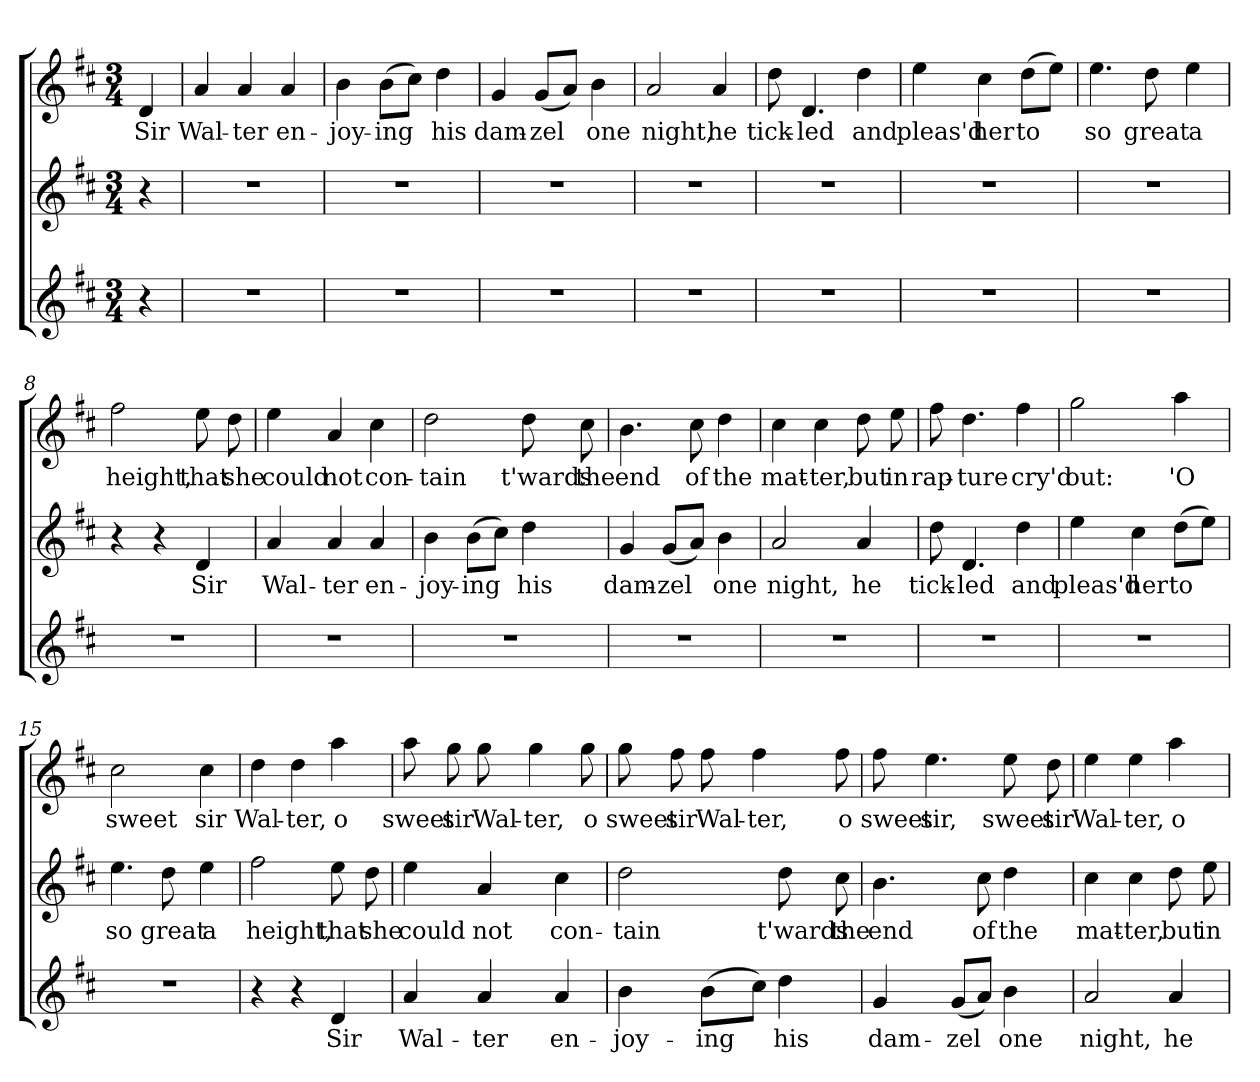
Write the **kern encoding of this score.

**kern	**text	**kern	**text	**kern	**text
*part3	*part3	*part2	*part2	*part1	*part1
*staff3	*staff3	*staff2	*staff2	*staff1	*staff1
*clefG2	*	*clefG2	*	*clefG2	*
*k[f#c#]	*	*k[f#c#]	*	*k[f#c#]	*
*D:	*	*D:	*	*D:	*
*M3/4	*	*M3/4	*	*M3/4	*
=	=	=	=	=	=
4r	.	4r	.	4d/	Sir
=1	=1	=1	=1	=1	=1
2.r	.	2.r	.	4a/	Wal-
.	.	.	.	4a/	-ter
.	.	.	.	4a/	en-
=2	=2	=2	=2	=2	=2
2.r	.	2.r	.	4b\	-joy-
.	.	.	.	(8b\L	-ing
.	.	.	.	8cc#\J)	.
.	.	.	.	4dd\	his
=3	=3	=3	=3	=3	=3
2.r	.	2.r	.	4g/	dam-
.	.	.	.	(8g/L	-zel
.	.	.	.	8a/J)	.
.	.	.	.	4b\	one
=4	=4	=4	=4	=4	=4
2.r	.	2.r	.	2a/	night,
.	.	.	.	4a/	he
!!LO:LB:g=z
=5	=5	=5	=5	=5	=5
2.r	.	2.r	.	8dd\	tick-
.	.	.	.	4.d/	-led
.	.	.	.	4dd\	and
=6	=6	=6	=6	=6	=6
2.r	.	2.r	.	4ee\	pleas'd
.	.	.	.	4cc#\	her
.	.	.	.	(8dd\L	to
.	.	.	.	8ee\J)	.
=7	=7	=7	=7	=7	=7
2.r	.	2.r	.	4.ee\	so
.	.	.	.	8dd\	great
.	.	.	.	4ee\	a
=8	=8	=8	=8	=8	=8
2.r	.	4r	.	2ff#\	height,
.	.	4r	.	.	.
.	.	4d/	Sir	8ee\	that
.	.	.	.	8dd\	she
=9	=9	=9	=9	=9	=9
2.r	.	4a/	Wal-	4ee\	could
.	.	4a/	-ter	4a/	not
.	.	4a/	en-	4cc#\	con-
!!LO:LB:g=z
=10	=10	=10	=10	=10	=10
2.r	.	4b\	-joy-	2dd\	-tain
.	.	(8b\L	-ing	.	.
.	.	8cc#\J)	.	.	.
.	.	4dd\	his	8dd\	t'wards
.	.	.	.	8cc#\	the
=11	=11	=11	=11	=11	=11
2.r	.	4g/	dam-	4.b\	end
.	.	(8g/L	-zel	.	.
.	.	8a/J)	.	8cc#\	of
.	.	4b\	one	4dd\	the
=12	=12	=12	=12	=12	=12
2.r	.	2a/	night,	4cc#\	mat-
.	.	.	.	4cc#\	-ter,
.	.	4a/	he	8dd\	but
.	.	.	.	8ee\	in
=13	=13	=13	=13	=13	=13
2.r	.	8dd\	tick-	8ff#\	rap-
.	.	4.d/	-led	4.dd\	-ture
.	.	4dd\	and	4ff#\	cry'd
=14	=14	=14	=14	=14	=14
2.r	.	4ee\	pleas'd	2gg\	out:
.	.	4cc#\	her	.	.
.	.	(8dd\L	to	4aa\	'O
.	.	8ee\J)	.	.	.
!!LO:LB:g=z
=15	=15	=15	=15	=15	=15
2.r	.	4.ee\	so	2cc#\	sweet
.	.	8dd\	great	.	.
.	.	4ee\	a	4cc#\	sir
=16	=16	=16	=16	=16	=16
4r	.	2ff#\	height,	4dd\	Wal-
4r	.	.	.	4dd\	-ter,
4d/	Sir	8ee\	that	4aa\	o
.	.	8dd\	she	.	.
=17	=17	=17	=17	=17	=17
4a/	Wal-	4ee\	could	8aa\	sweet
.	.	.	.	8gg\	sir
4a/	-ter	4a/	not	8gg\	Wal-
.	.	.	.	4gg\	-ter,
4a/	en-	4cc#\	con-	.	.
.	.	.	.	8gg\	o
=18	=18	=18	=18	=18	=18
4b\	-joy-	2dd\	-tain	8gg\	sweet
.	.	.	.	8ff#\	sir
(8b\L	-ing	.	.	8ff#\	Wal-
8cc#\J)	.	.	.	4ff#\	-ter,
4dd\	his	8dd\	t'wards	.	.
.	.	8cc#\	the	8ff#\	o
=19	=19	=19	=19	=19	=19
4g/	dam-	4.b\	end	8ff#\	sweet
.	.	.	.	4.ee\	sir,
(8g/L	-zel	.	.	.	.
8a/J)	.	8cc#\	of	.	.
4b\	one	4dd\	the	8ee\	sweet
.	.	.	.	8dd\	sir
!!LO:LB:g=z
=20	=20	=20	=20	=20	=20
2a/	night,	4cc#\	mat-	4ee\	Wal-
.	.	4cc#\	-ter,	4ee\	-ter,
4a/	he	8dd\	but	4aa\	o
.	.	8ee\	in	.	.
=	=	=	=	=	=
*-	*-	*-	*-	*-	*-
